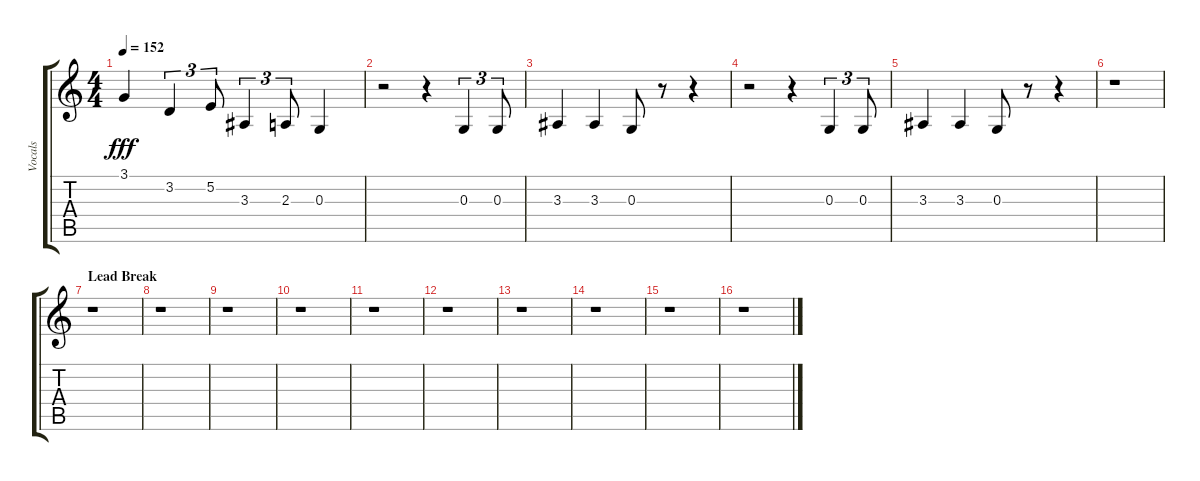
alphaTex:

\track ("Vocals" "Vocals") {instrument altosax}
\staff {score tabs}
\tuning (E4 B3 G3 D3 A2 E2) {hide}
\ts (4 4)
\tempo 152
\clef g2
\ks c
3.1.4{dy fff} 3.2.4{tu (3 2)} 5.2.8{tu (3 2)} 3.3.4{tu (3 2)} 2.3.8{tu (3 2)} 0.3.4 |
r.2 r.4 0.3.4{tu (3 2)} 0.3.8{tu (3 2)} |
3.3.4 3.3.4 0.3.8 r.8 r.4 |
r.2 r.4 0.3.4{tu (3 2)} 0.3.8{tu (3 2)} |
3.3.4 3.3.4 0.3.8 r.8 r.4 |
r.1 |
\section ("" "Lead Break")
r.1 |
r.1 |
r.1 |
r.1 |
r.1 |
r.1 |
r.1 |
r.1 |
r.1 |
r.1
